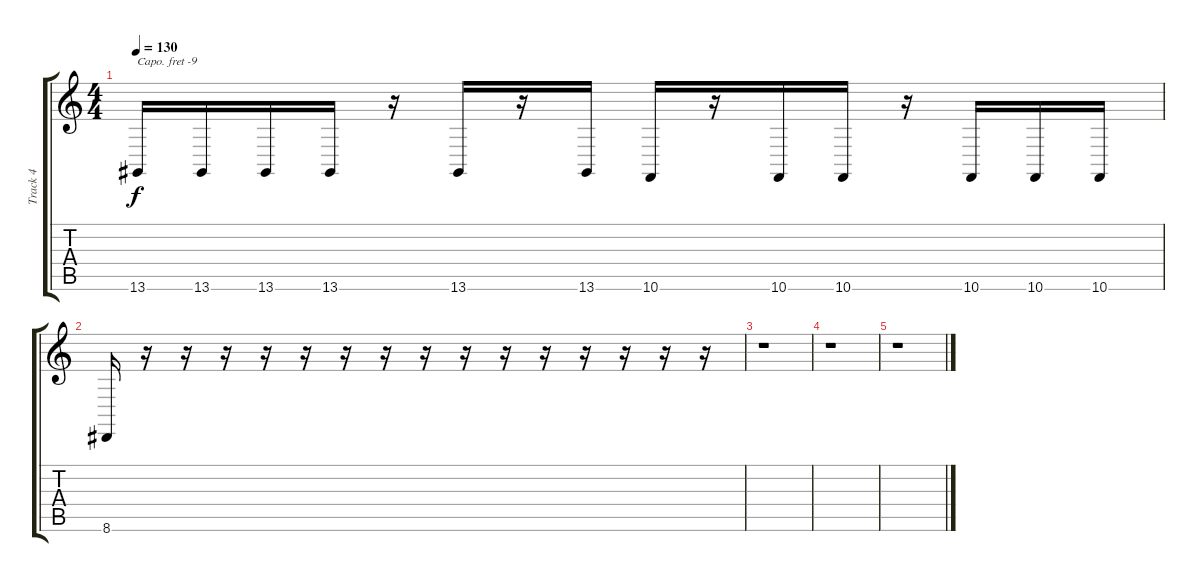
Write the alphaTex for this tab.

\track ("Track 4" "Track 4") {instrument timpani}
\staff {score tabs}
\capo -9
\tuning (E4 B3 G3 D3 A2 E2) {hide}
\ts (4 4)
\tempo 130
\clef g2
\ks c
13.6.16{dy f} 13.6.16 13.6.16 13.6.16 r.16 13.6.16 r.16 13.6.16 10.6.16 r.16 10.6.16 10.6.16 r.16 10.6.16 10.6.16 10.6.16 |
8.6.16 r.16 r.16 r.16 r.16 r.16 r.16 r.16 r.16 r.16 r.16 r.16 r.16 r.16 r.16 r.16 |
r.1 |
r.1 |
r.1
